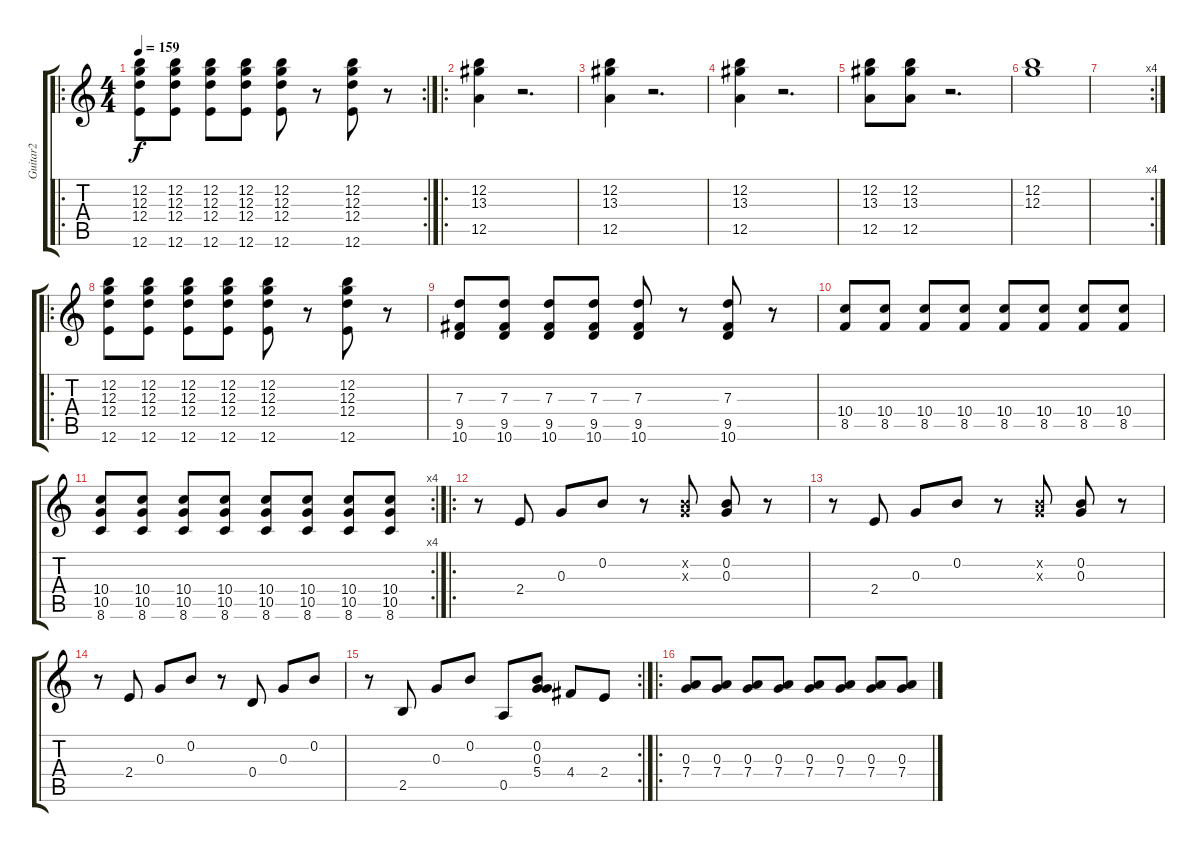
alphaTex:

\track ("Guitar2" "Guitar2") {instrument distortionguitar}
\staff {score tabs}
\tuning (E4 B3 G3 D3 A2 E2) {hide}
\ro
\rc 2
\ts (4 4)
\tempo 159
\clef g2
\ks c
(12.2 12.3 12.4 12.6).8{dy f instrument distortionguitar} (12.2 12.3 12.4 12.6).8 (12.2 12.3 12.4 12.6).8 (12.2 12.3 12.4 12.6).8 (12.2 12.3 12.4 12.6).8 r.8 (12.2 12.3 12.4 12.6).8 r.8 |
\ro
(12.2 13.3 12.5).4 r.2{d} |
(12.2 13.3 12.5).4 r.2{d} |
(12.2 13.3 12.5).4 r.2{d} |
(12.2 13.3 12.5).8 (12.2 13.3 12.5).8 r.2{d} |
(12.2 12.3).1 |
\rc 4
|
\ro
(12.2 12.3 12.4 12.6).8 (12.2 12.3 12.4 12.6).8 (12.2 12.3 12.4 12.6).8 (12.2 12.3 12.4 12.6).8 (12.2 12.3 12.4 12.6).8 r.8 (12.2 12.3 12.4 12.6).8 r.8 |
(7.3 9.5 10.6).8 (7.3 9.5 10.6).8 (7.3 9.5 10.6).8 (7.3 9.5 10.6).8 (7.3 9.5 10.6).8 r.8 (7.3 9.5 10.6).8 r.8 |
(10.4 8.5).8 (10.4 8.5).8 (10.4 8.5).8 (10.4 8.5).8 (10.4 8.5).8 (10.4 8.5).8 (10.4 8.5).8 (10.4 8.5).8 |
\rc 4
(10.4 10.5 8.6).8 (10.4 10.5 8.6).8 (10.4 10.5 8.6).8 (10.4 10.5 8.6).8 (10.4 10.5 8.6).8 (10.4 10.5 8.6).8 (10.4 10.5 8.6).8 (10.4 10.5 8.6).8 |
\ro
r.8 2.4.8 0.3.8 0.2.8 r.8 (0.2{x} 0.3{x}).8 (0.2 0.3).8 r.8 |
r.8 2.4.8 0.3.8 0.2.8 r.8 (0.2{x} 0.3{x}).8 (0.2 0.3).8 r.8 |
r.8 2.4.8 0.3.8 0.2.8 r.8 0.4.8 0.3.8 0.2.8 |
\rc 2
r.8 2.5.8 0.3.8 0.2.8 0.5.8 (0.2 0.3 5.4).8 4.4.8 2.4.8 |
\ro
(0.3 7.4).8 (0.3 7.4).8 (0.3 7.4).8 (0.3 7.4).8 (0.3 7.4).8 (0.3 7.4).8 (0.3 7.4).8 (0.3 7.4).8
